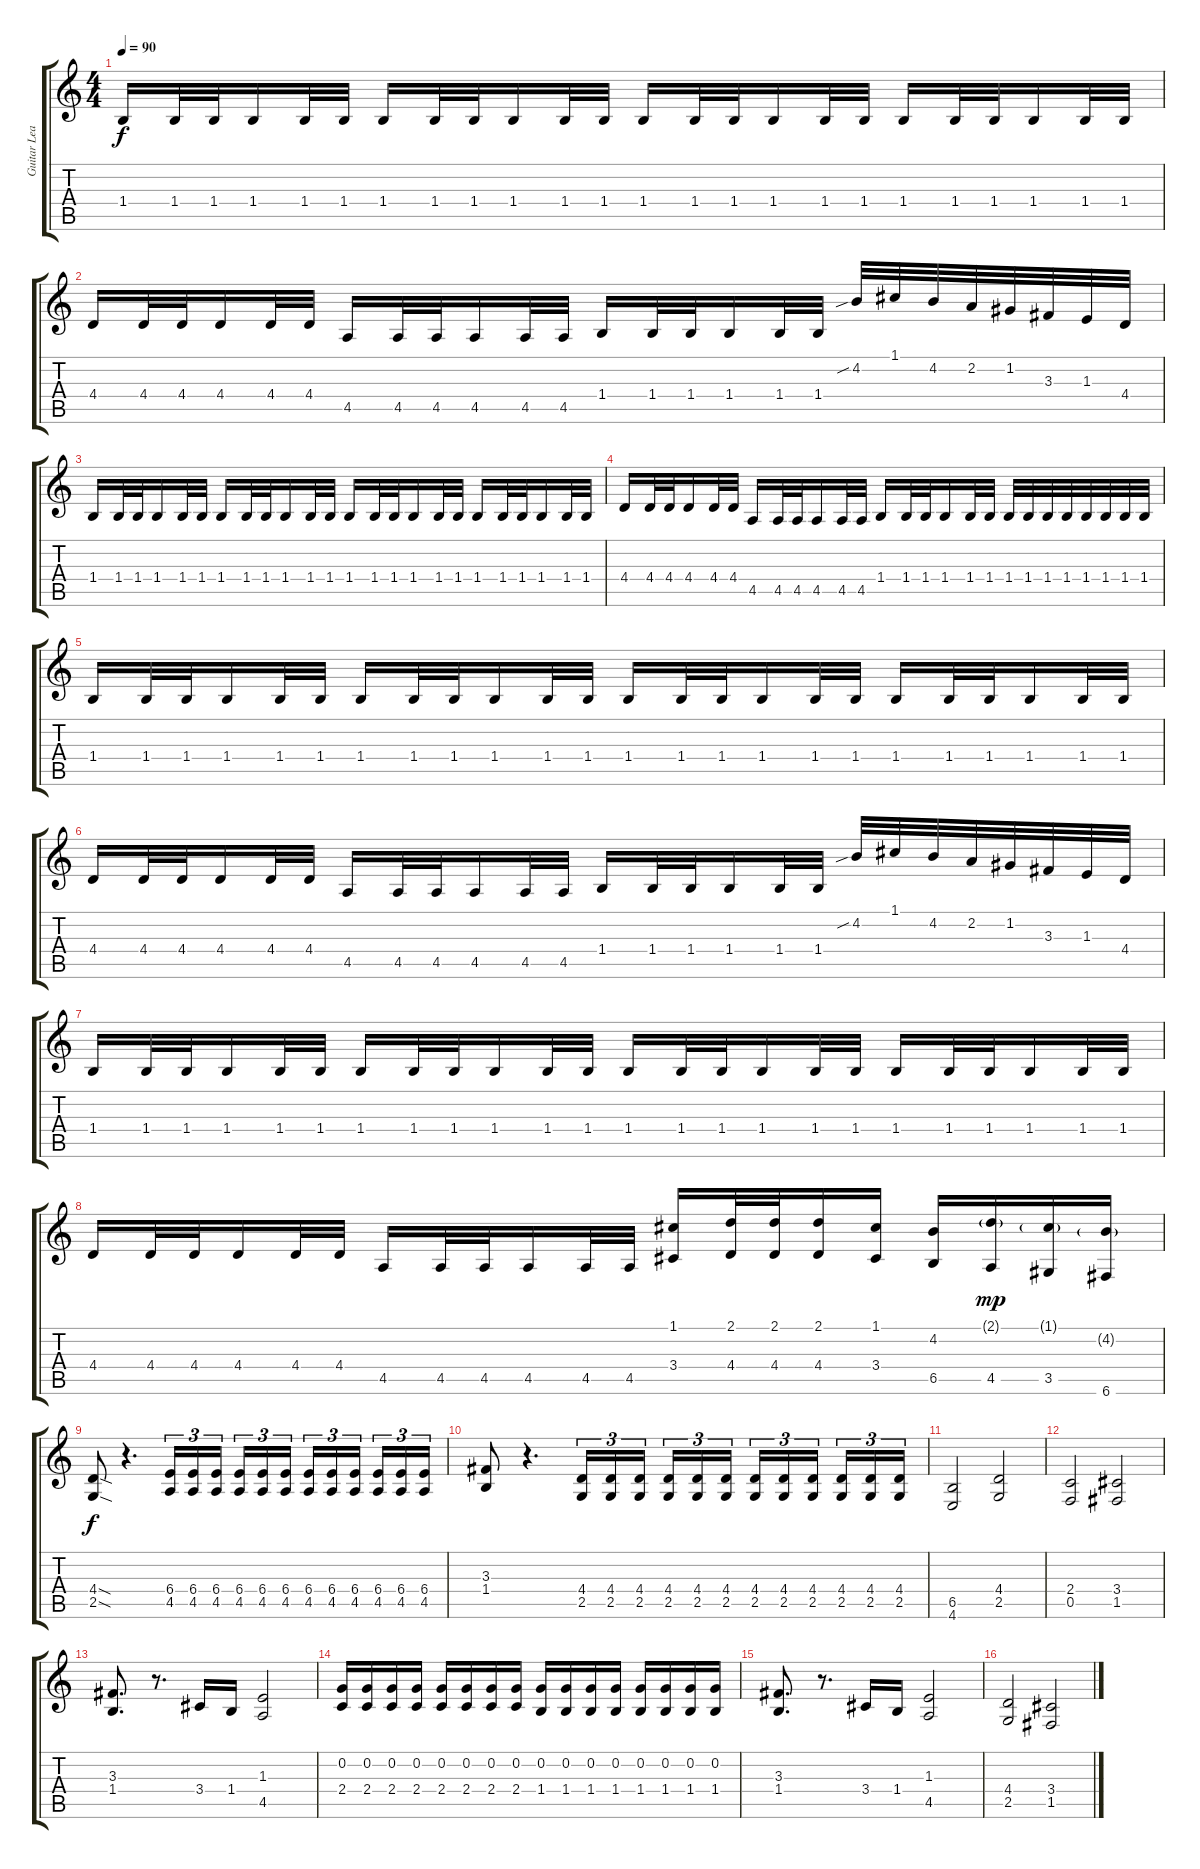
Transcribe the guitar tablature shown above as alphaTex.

\track ("Guitar Leader" "Guitar Lea") {instrument distortionguitar}
\staff {score tabs}
\tuning (C4 G3 Eb3 Bb2 F2 C2) {hide}
\ts (4 4)
\tempo 90
\clef g2
\ks c
1.4.16{dy f} 1.4.32 1.4.32 1.4.16 1.4.32 1.4.32 1.4.16 1.4.32 1.4.32 1.4.16 1.4.32 1.4.32 1.4.16 1.4.32 1.4.32 1.4.16 1.4.32 1.4.32 1.4.16 1.4.32 1.4.32 1.4.16 1.4.32 1.4.32 |
4.4.16 4.4.32 4.4.32 4.4.16 4.4.32 4.4.32 4.5.16 4.5.32 4.5.32 4.5.16 4.5.32 4.5.32 1.4.16 1.4.32 1.4.32 1.4.16 1.4.32 1.4.32 4.2{sib}.32 1.1.32 4.2.32 2.2.32 1.2.32 3.3.32 1.3.32 4.4.32 |
1.4.16 1.4.32 1.4.32 1.4.16 1.4.32 1.4.32 1.4.16 1.4.32 1.4.32 1.4.16 1.4.32 1.4.32 1.4.16 1.4.32 1.4.32 1.4.16 1.4.32 1.4.32 1.4.16 1.4.32 1.4.32 1.4.16 1.4.32 1.4.32 |
4.4.16 4.4.32 4.4.32 4.4.16 4.4.32 4.4.32 4.5.16 4.5.32 4.5.32 4.5.16 4.5.32 4.5.32 1.4.16 1.4.32 1.4.32 1.4.16 1.4.32 1.4.32 1.4.32 1.4.32 1.4.32 1.4.32 1.4.32 1.4.32 1.4.32 1.4.32 |
1.4.16 1.4.32 1.4.32 1.4.16 1.4.32 1.4.32 1.4.16 1.4.32 1.4.32 1.4.16 1.4.32 1.4.32 1.4.16 1.4.32 1.4.32 1.4.16 1.4.32 1.4.32 1.4.16 1.4.32 1.4.32 1.4.16 1.4.32 1.4.32 |
4.4.16 4.4.32 4.4.32 4.4.16 4.4.32 4.4.32 4.5.16 4.5.32 4.5.32 4.5.16 4.5.32 4.5.32 1.4.16 1.4.32 1.4.32 1.4.16 1.4.32 1.4.32 4.2{sib}.32 1.1.32 4.2.32 2.2.32 1.2.32 3.3.32 1.3.32 4.4.32 |
1.4.16 1.4.32 1.4.32 1.4.16 1.4.32 1.4.32 1.4.16 1.4.32 1.4.32 1.4.16 1.4.32 1.4.32 1.4.16 1.4.32 1.4.32 1.4.16 1.4.32 1.4.32 1.4.16 1.4.32 1.4.32 1.4.16 1.4.32 1.4.32 |
4.4.16 4.4.32 4.4.32 4.4.16 4.4.32 4.4.32 4.5.16 4.5.32 4.5.32 4.5.16 4.5.32 4.5.32 (1.1 3.4).16 (2.1 4.4).32 (2.1 4.4).32 (2.1 4.4).16 (1.1 3.4).16 (4.2 6.5).16 (2.1{g} 4.5).16{dy mp} (1.1{g} 3.5).16 (4.2{g} 6.6).16 |
(4.4{sod} 2.5{sod}).8{dy f} r.4{d} (6.4 4.5).16{tu (3 2)} (6.4 4.5).16{tu (3 2)} (6.4 4.5).16{tu (3 2) beam splitsecondary} (6.4 4.5).16{tu (3 2)} (6.4 4.5).16{tu (3 2)} (6.4 4.5).16{tu (3 2)} (6.4 4.5).16{tu (3 2)} (6.4 4.5).16{tu (3 2)} (6.4 4.5).16{tu (3 2) beam splitsecondary} (6.4 4.5).16{tu (3 2)} (6.4 4.5).16{tu (3 2)} (6.4 4.5).16{tu (3 2)} |
(3.3 1.4).8 r.4{d} (4.4 2.5).16{tu (3 2)} (4.4 2.5).16{tu (3 2)} (4.4 2.5).16{tu (3 2) beam splitsecondary} (4.4 2.5).16{tu (3 2)} (4.4 2.5).16{tu (3 2)} (4.4 2.5).16{tu (3 2)} (4.4 2.5).16{tu (3 2)} (4.4 2.5).16{tu (3 2)} (4.4 2.5).16{tu (3 2) beam splitsecondary} (4.4 2.5).16{tu (3 2)} (4.4 2.5).16{tu (3 2)} (4.4 2.5).16{tu (3 2)} |
(6.5 4.6).2 (4.4 2.5).2 |
(2.4 0.5).2 (3.4 1.5).2 |
(3.3 1.4).8{d} r.8{d} 3.4.16 1.4.16 (1.3 4.5).2 |
(0.2 2.4).16 (0.2 2.4).16 (0.2 2.4).16 (0.2 2.4).16 (0.2 2.4).16 (0.2 2.4).16 (0.2 2.4).16 (0.2 2.4).16 (0.2 1.4).16 (0.2 1.4).16 (0.2 1.4).16 (0.2 1.4).16 (0.2 1.4).16 (0.2 1.4).16 (0.2 1.4).16 (0.2 1.4).16 |
(3.3 1.4).8{d} r.8{d} 3.4.16 1.4.16 (1.3 4.5).2 |
(4.4 2.5).2 (3.4 1.5).2
